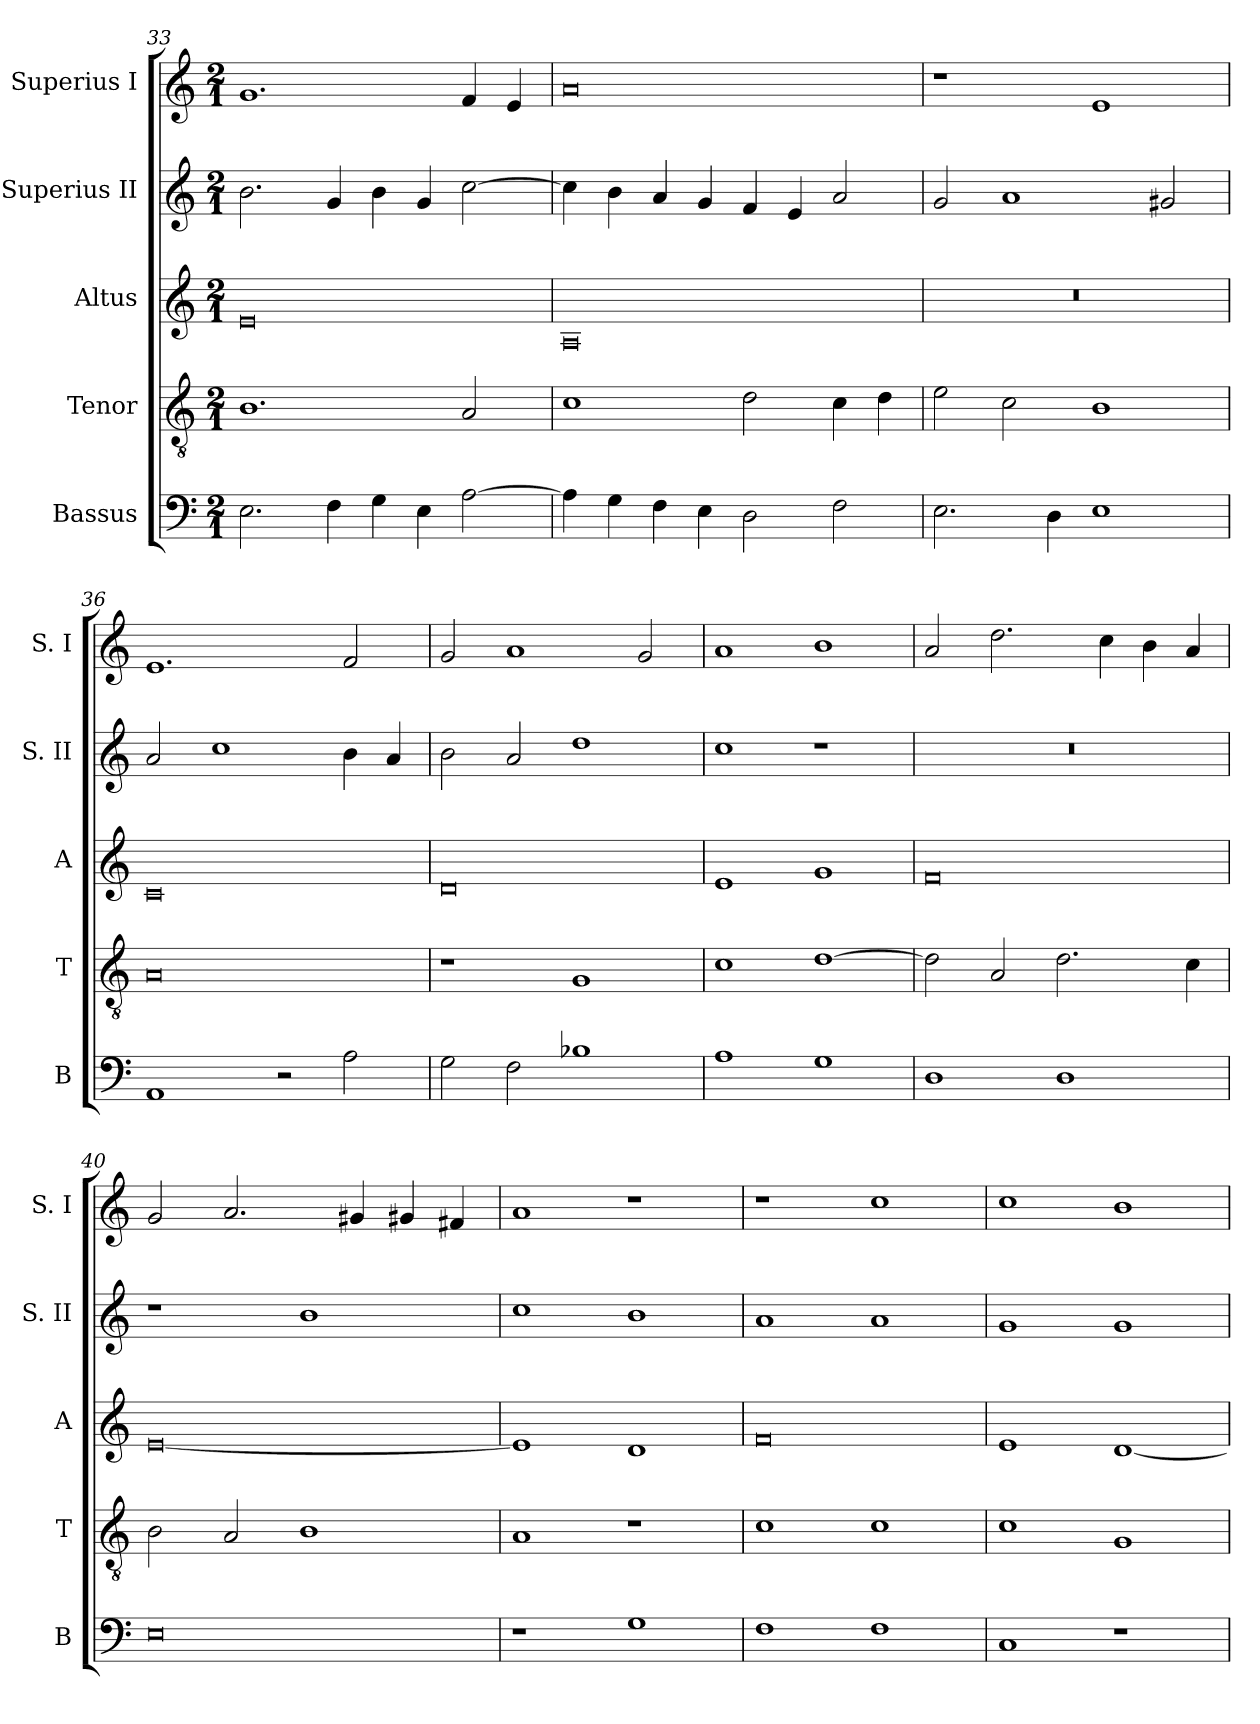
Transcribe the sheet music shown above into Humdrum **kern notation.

**kern	**kern	**kern	**kern	**kern
*part5	*part4	*part3	*part2	*part1
*staff5	*staff4	*staff3	*staff2	*staff1
*I"Bassus	*I"Tenor	*I"Altus	*I"Superius II	*I"Superius I
*I'B	*I'T	*I'A	*I'S. II	*I'S. I
*clefF4	*clefGv2	*clefG2	*clefG2	*clefG2
*k[]	*k[]	*k[]	*k[]	*k[]
*C:	*C:	*C:	*C:	*C:
*M2/1	*M2/1	*M2/1	*M2/1	*M2/1
=33	=33	=33	=33	=33
2.E	1.B	0e	2.b	1.g
4F	.	.	4g	.
4G	.	.	4b	.
4E	.	.	4g	.
[2A	2A	.	[2cc	4f
.	.	.	.	4e
=34	=34	=34	=34	=34
4A]	1c	0A	4cc]	0a
4G	.	.	4b	.
4F	.	.	4a	.
4E	.	.	4g	.
2D	2d	.	4f	.
.	.	.	4e	.
2F	4c	.	2a	.
.	4d	.	.	.
=35	=35	=35	=35	=35
2.E	2e	0r	2g	1r
.	2c	.	1a	.
4D	.	.	.	.
1E	1B	.	.	1e
.	.	.	2g#X	.
=36	=36	=36	=36	=36
1AA	0A	0c	2a	1.e
.	.	.	1cc	.
2r	.	.	.	.
2A	.	.	4b	2f
.	.	.	4a	.
=37	=37	=37	=37	=37
2G	1r	0d	2b	2g
2F	.	.	2a	1a
1B-X	1G	.	1dd	.
.	.	.	.	2g
=38	=38	=38	=38	=38
1A	1c	1e	1cc	1a
1G	[1d	1g	1r	1b
=39	=39	=39	=39	=39
1D	2d]	0f	0r	2a
.	2A	.	.	2.dd
1D	2.d	.	.	.
.	.	.	.	4cc
.	.	.	.	4b
.	4c	.	.	4a
=40	=40	=40	=40	=40
0E	2B	[0e	1r	2g
.	2A	.	.	2.a
.	1B	.	1b	.
.	.	.	.	4g#X
.	.	.	.	4g#X
.	.	.	.	4f#X
=41	=41	=41	=41	=41
1r	1A	1e]	1cc	1a
1G	1r	1d	1b	1r
=42	=42	=42	=42	=42
1F	1c	0f	1a	1r
1F	1c	.	1a	1cc
=43	=43	=43	=43	=43
1C	1c	1e	1g	1cc
1r	1G	[1d	1g	1b
=	=	=	=	=
*-	*-	*-	*-	*-
